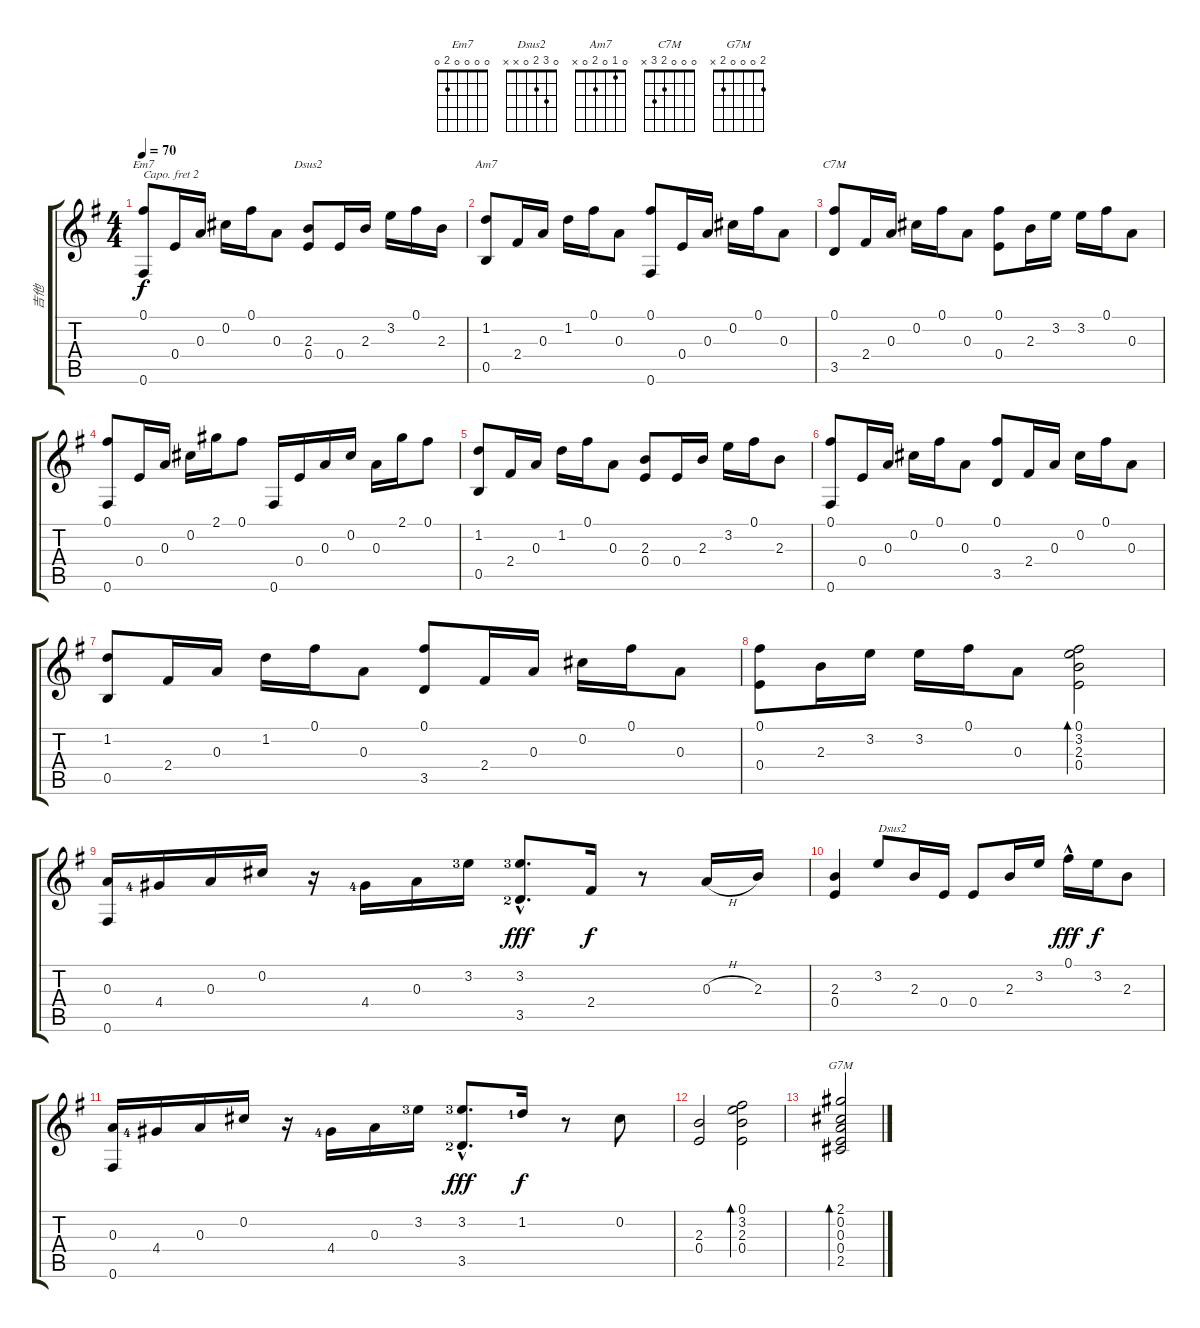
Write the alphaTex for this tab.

\track ("吉他" "吉他") {instrument acousticguitarsteel}
\staff {score tabs}
\capo 2
\tuning (E4 B3 G3 D3 A2 E2) {hide}
\chord ("Em7" 0 0 0 0 2 0)
\chord ("Dsus2" 0 3 2 0 x x)
\chord ("Am7" 0 1 0 2 0 x)
\chord ("C7M" 0 0 0 2 3 x)
\chord ("G7M" 2 0 0 0 2 x)
\ts (4 4)
\tempo 70
\clef g2
\ks g
(0.1 0.6).8{ch "Em7" dy f} 0.4.16 0.3.16 0.2.16 0.1.16 0.3.8 (2.3 0.4).8{ch "Dsus2"} 0.4.16 2.3.16 3.2.16 0.1.16 2.3.16 |
(1.2 0.5).8{ch "Am7"} 2.4.16 0.3.16 1.2.16 0.1.16 0.3.8 (0.1 0.6).8 0.4.16 0.3.16 0.2.16 0.1.16 0.3.8 |
(0.1 3.5).8{ch "C7M"} 2.4.16 0.3.16 0.2.16 0.1.16 0.3.8 (0.1 0.4).8 2.3.16 3.2.16 3.2.16 0.1.16 0.3.8 |
(0.1 0.6).8 0.4.16 0.3.16 0.2.16 2.1.16 0.1.8 0.6.16 0.4.16 0.3.16 0.2.16 0.3.16 2.1.16 0.1.8 |
(1.2 0.5).8 2.4.16 0.3.16 1.2.16 0.1.16 0.3.8 (2.3 0.4).8 0.4.16 2.3.16 3.2.16 0.1.16 2.3.8 |
(0.1 0.6).8 0.4.16 0.3.16 0.2.16 0.1.16 0.3.8 (0.1 3.5).8 2.4.16 0.3.16 0.2.16 0.1.16 0.3.8 |
(1.2 0.5).8 2.4.16 0.3.16 1.2.16 0.1.16 0.3.8 (0.1 3.5).8 2.4.16 0.3.16 0.2.16 0.1.16 0.3.8 |
(0.1 0.4).8 2.3.16 3.2.16 3.2.16 0.1.16 0.3.8 (0.1 3.2 2.3 0.4).2{bd 240} |
(0.3 0.6).16 4.4{lf 5}.16 0.3.16 0.2.16 r.16 4.4{lf 5}.16 0.3.16 3.2{lf 4}.16 (3.2{hac lf 4} 3.5{hac lf 3}).8{d dy fff} 2.4.16{dy f} r.8{txt ""} 0.3{h}.16 2.3.16 |
(2.3 0.4).4 3.2.8{txt "Dsus2"} 2.3.16 0.4.16 0.4.8 2.3.16 3.2.16 0.1{hac}.16{dy fff} 3.2.16{dy f} 2.3.8 |
(0.3 0.6).16 4.4{lf 5}.16 0.3.16 0.2.16 r.16 4.4{lf 5}.16 0.3.16 3.2{lf 4}.16 (3.2{hac lf 4} 3.5{hac lf 3}).8{d dy fff} 1.2{lf 2}.16{dy f} r.8 0.2.8 |
(2.3 0.4).2 (0.1 3.2 2.3 0.4).2{bd 240} |
(2.1 0.2 0.3 0.4 2.5).2{bd 480 ch "G7M"}
